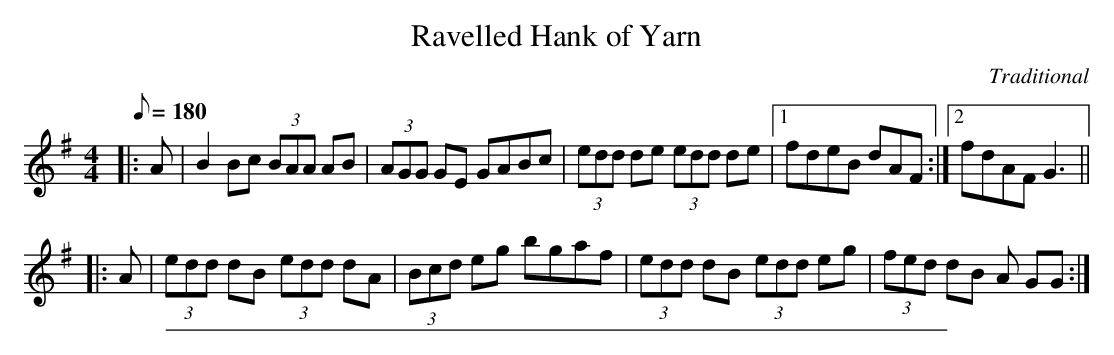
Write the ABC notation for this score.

X:1
T: Ravelled Hank of Yarn
M:4/4
C:Traditional
Q:180
K:G
|: A | B2 Bc (3BAA AB | (3AGG GE GABc | (3edd de (3edd de |1 fdeB dAF :|2 fdAF G3 ||
|: A | (3edd dB (3edd dA | (3Bcd eg bgaf | (3edd dB (3edd eg | (3fed dB A GG :|
